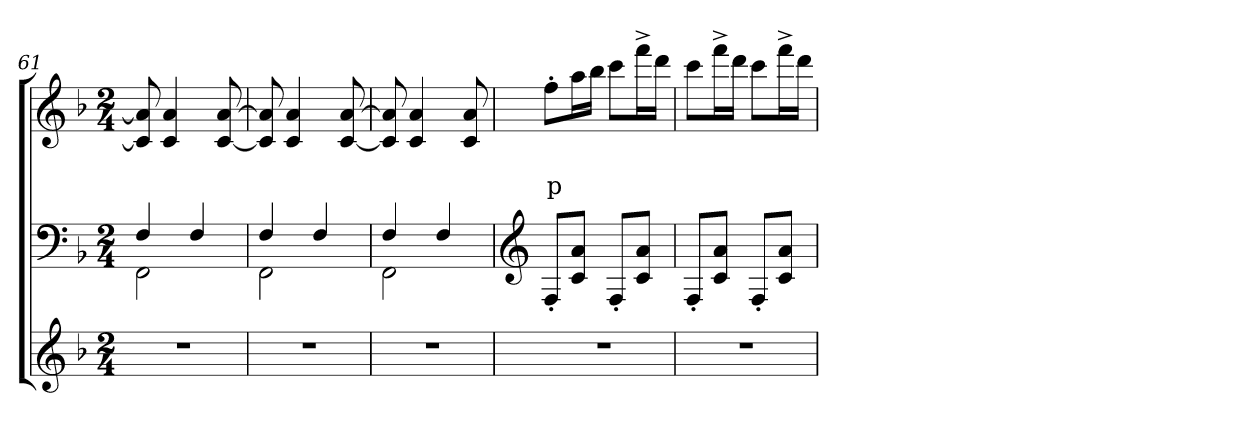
**kern	**kern	**kern	**text	**text
*part3	*part2	*part1	*part1	*part1
*staff3	*staff2	*staff1	*staff1	*staff1
*clefG2	*clefF4	*clefG2	*	*
*k[b-]	*k[b-]	*k[b-]	*	*
*M2/4	*M2/4	*M2/4	*	*
=61	=61	=61	=61	=61
*	*^	*	*	*
2r	4F	2FF	8a] 8c]	.	.
.	.	.	4a 4c	.	.
.	4F	.	.	.	.
.	.	.	[8a [8c	.	.
=62	=62	=62	=62	=62	=62
2r	4F	2FF	8a] 8c]	.	.
.	.	.	4a 4c	.	.
.	4F	.	.	.	.
.	.	.	[8a [8c	.	.
=63	=63	=63	=63	=63	=63
2r	4F	2FF	8a] 8c]	.	.
.	.	.	4a 4c	.	.
.	4F	.	.	.	.
.	.	.	8a 8c	.	.
*	*v	*v	*	*	*
=64	=64	=64	=64	=64
*	*clefG2	*	*	*
2r	8F'>L	8ff'>L	.	p
.	8a 8cJ	16aaL	.	.
.	.	16bb-JJ	.	.
.	8F'>L	8cccL	.	.
.	8a 8cJ	16fff^>L	.	.
.	.	16dddJJ	.	.
=65	=65	=65	=65	=65
2r	8F'>L	8cccL	.	.
.	8a 8cJ	16fff^>L	.	.
.	.	16dddJJ	.	.
.	8F'>L	8cccL	.	.
.	8a 8cJ	16fff^>L	.	.
.	.	16dddJJ	.	.
=	=	=	=	=
*-	*-	*-	*-	*-
